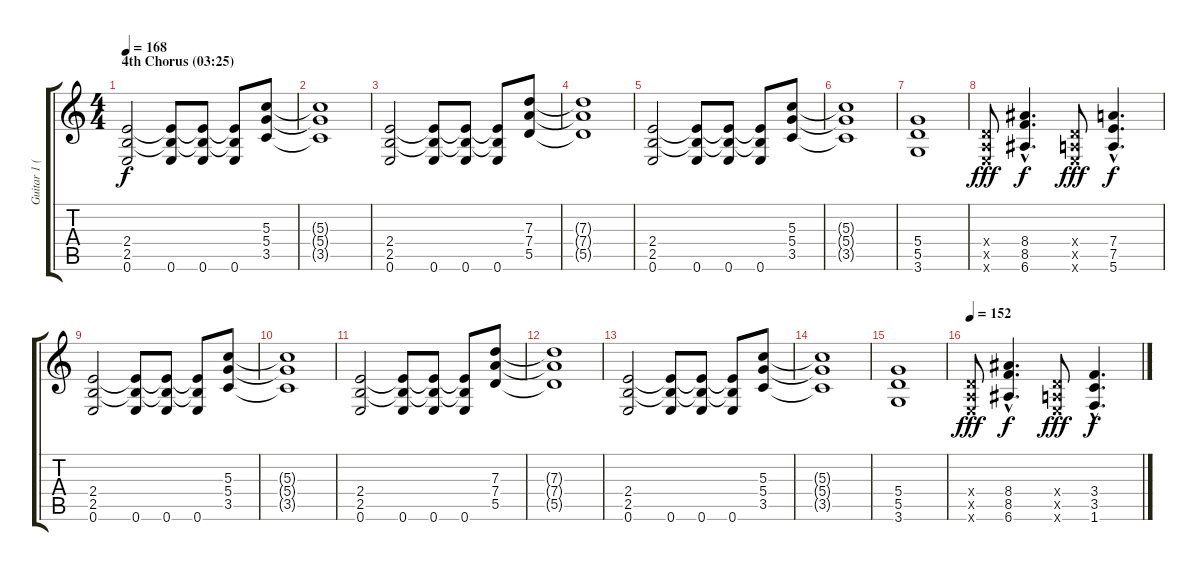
\track ("Guitar 1 (Dave Kushner)" "Guitar 1 (") {instrument overdrivenguitar}
\staff {score tabs}
\tuning (E4 B3 G3 D3 A2 E2) {hide}
\ts (4 4)
\section ("" "4th Chorus (03:25)")
\tempo 168
\clef g2
\ks c
(2.4 2.5 0.6).2{dy f} (2.4{t} 2.5{t} 0.6).8 (2.4{t} 2.5{t} 0.6).8 (2.4{t} 2.5{t} 0.6).8 (5.3 5.4 3.5).8 |
(5.3{t} 5.4{t} 3.5{t}).1 |
(2.4 2.5 0.6).2 (2.4{t} 2.5{t} 0.6).8 (2.4{t} 2.5{t} 0.6).8 (2.4{t} 2.5{t} 0.6).8 (7.3 7.4 5.5).8 |
(7.3{t} 7.4{t} 5.5{t}).1 |
(2.4 2.5 0.6).2 (2.4{t} 2.5{t} 0.6).8 (2.4{t} 2.5{t} 0.6).8 (2.4{t} 2.5{t} 0.6).8 (5.3 5.4 3.5).8 |
(5.3{t} 5.4{t} 3.5{t}).1 |
(5.4 5.5 3.6).1 |
(0.4{x} 0.5{x} 0.6{x}).8{dy fff} (8.4{hac} 8.5{hac} 6.6{hac}).4{d dy f} (0.4{x} 0.5{x} 0.6{x}).8{dy fff} (7.4{hac} 7.5{hac} 5.6{hac}).4{d dy f} |
(2.4 2.5 0.6).2 (2.4{t} 2.5{t} 0.6).8 (2.4{t} 2.5{t} 0.6).8 (2.4{t} 2.5{t} 0.6).8 (5.3 5.4 3.5).8 |
(5.3{t} 5.4{t} 3.5{t}).1 |
(2.4 2.5 0.6).2 (2.4{t} 2.5{t} 0.6).8 (2.4{t} 2.5{t} 0.6).8 (2.4{t} 2.5{t} 0.6).8 (7.3 7.4 5.5).8 |
(7.3{t} 7.4{t} 5.5{t}).1 |
(2.4 2.5 0.6).2 (2.4{t} 2.5{t} 0.6).8 (2.4{t} 2.5{t} 0.6).8 (2.4{t} 2.5{t} 0.6).8 (5.3 5.4 3.5).8 |
(5.3{t} 5.4{t} 3.5{t}).1 |
(5.4 5.5 3.6).1 |
\tempo 152
(0.4{x} 0.5{x} 0.6{x}).8{dy fff} (8.4{hac} 8.5{hac} 6.6{hac}).4{d dy f} (0.4{x} 0.5{x} 0.6{x}).8{dy fff} (3.4{hac} 3.5{hac} 1.6{hac}).4{d dy f}
